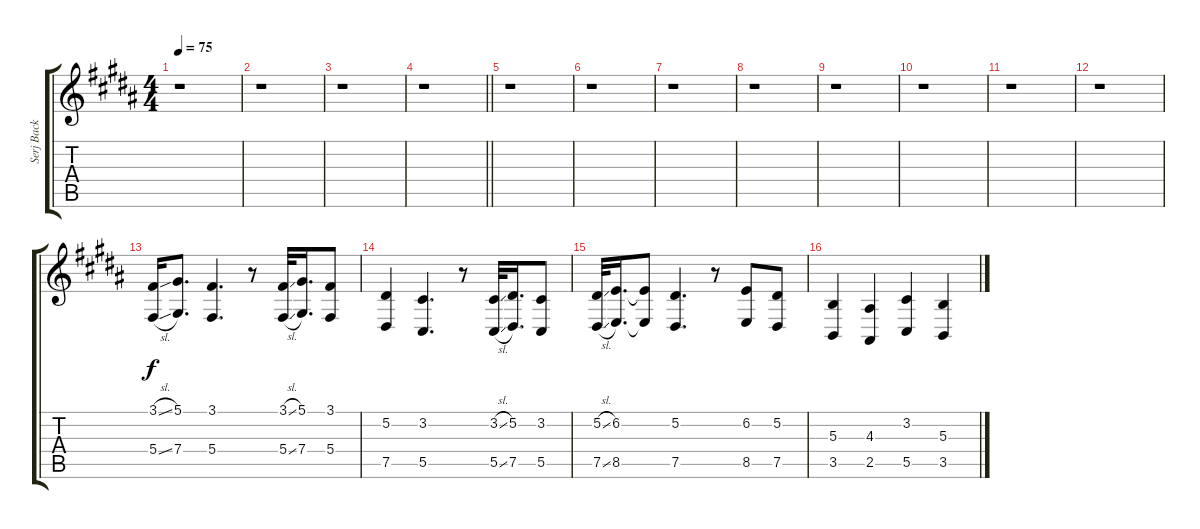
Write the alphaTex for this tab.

\track ("Serj Back" "Serj Back") {instrument synthvoice}
\staff {score tabs}
\tuning (Eb4 Bb3 Gb3 Db3 Ab2 Eb2) {hide}
\ts (4 4)
\tempo 75
\clef g2
\ks g#minor
r.1{dy f} |
r.1 |
r.1 |
\barLineRight lightlight
r.1 |
r.1 |
r.1 |
r.1 |
r.1 |
r.1 |
r.1 |
r.1 |
r.1 |
(3.1{sl} 5.4{sl}).16 (5.1 7.4).8{d} (3.1 5.4).4{d} r.8 (3.1{sl} 5.4{sl}).32 (5.1 7.4).16{d} (3.1 5.4).8 |
(5.2 7.5).4 (3.2 5.5).4{d} r.8 (3.2{sl} 5.5{sl}).32 (5.2 7.5).16{d} (3.2 5.5).8 |
(5.2{sl} 7.5{sl}).32 (6.2 8.5).16{d} (6.2{t} 8.5{t}).8 (5.2 7.5).4{d} r.8 (6.2 8.5).8 (5.2 7.5).8 |
(5.3 3.5).4 (4.3 2.5).4 (3.2 5.5).4 (5.3 3.5).4
